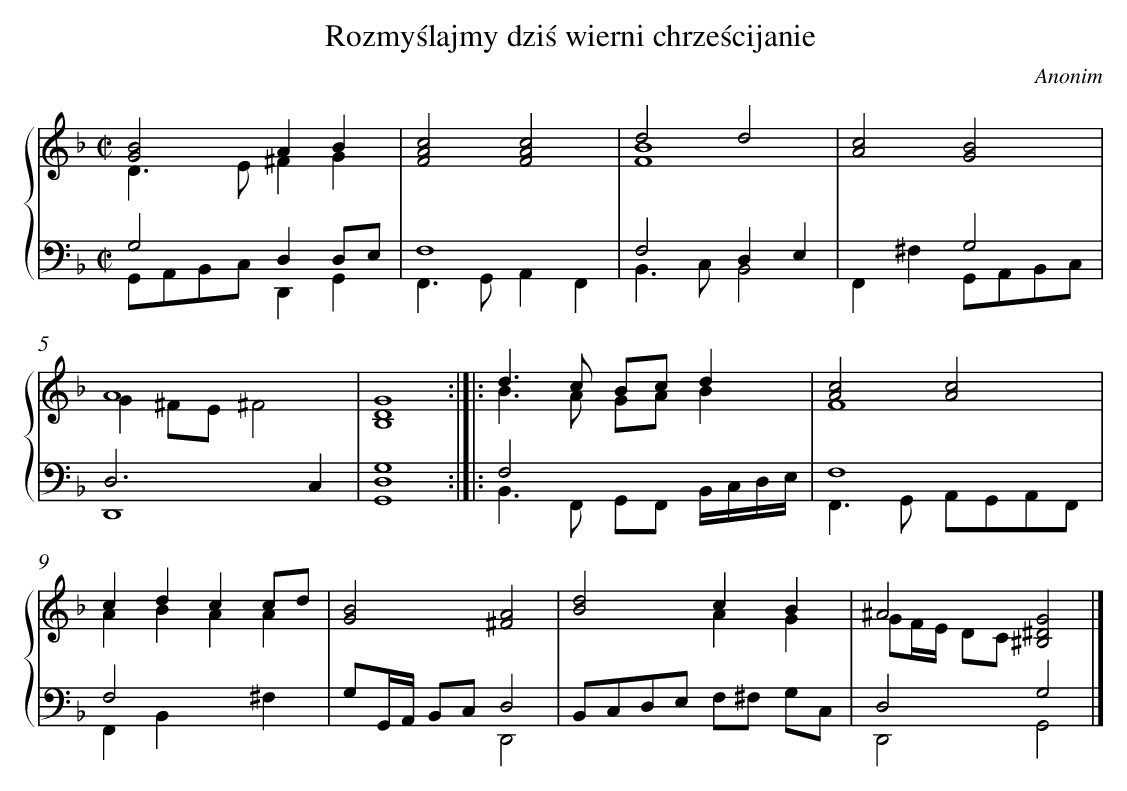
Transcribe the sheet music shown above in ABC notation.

X:1
T: Rozmyślajmy dziś wierni chrześcijanie
C: Anonim
L: 1/8
M: C|
%%staves {1 2}
V: 1
V: 2 clef=bass
K: F
[V:1] [B4G4]A2B2 & D2>E2^F2G2 |
[V:2] G,4D,2D,E, & G,,A,,B,,C,D,,2G,,2 |
[V:1] [c4A4F4][c4A4F4] |
[V:2] F,8 & F,,2>G,,2A,,2F,,2 |
[V:1] d4d4 & [B8F8] |
[V:2] F,4D,2E,2 & B,,2>C,2B,,4 |
[V:1] [c4A4][B4G4] |
[V:2] x2x2G,4 & F,,2^F,2G,,A,,B,,C, |
[V:1] A8 & G2^FE^F4 |
[V:2] D,6C,2 & D,,8 |
[V:1] [G8D8B,8] :|]|:
[V:2] [G,8D,8G,,8] :|]|:
[V:1] d2>c2 Bcd2 & B2>A2 GAB2 |
[V:2] F,4x4 & B,,2>F,,2 G,,F,, B,,/C,/D,/E,/ |
[V:1] [c4A4][c4A4] & F8 |
[V:2] F,8 & F,,2>G,,2 A,,G,,A,,F,, |
[V:1] c2d2c2cd & A2B2A2A2 |
[V:2] F,4x4 & F,,2B,,2x2^F,2 |
[V:1] [B4G4][A4^F4] |
[V:2] G,G,,/A,,/ B,,C,D,4 & x4D,,4 |
[V:1] [d4B4]c2B2 & x4A2G2 |
[V:2] B,,C,D,E, F,^F, G,C, |
[V:1] ^A4[G4^D4^B,4] & GF/E/ DCx4 |]
[V:2] D,4G,4 & D,,4G,,4 |]
